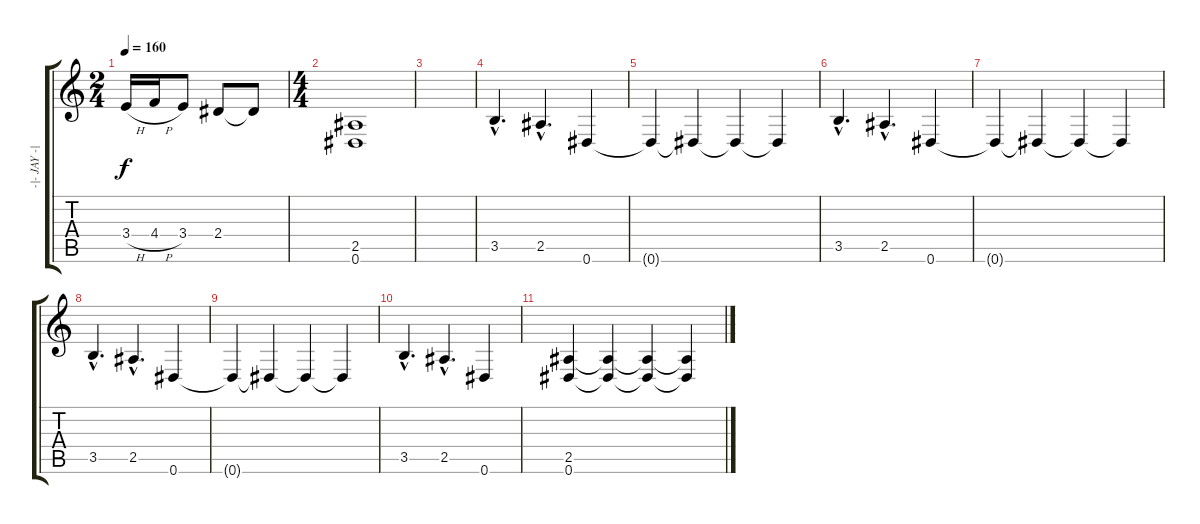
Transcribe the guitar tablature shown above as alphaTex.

\track ("-|- JAY -|-" "-|- JAY -|") {instrument overdrivenguitar}
\staff {score tabs}
\tuning (Eb4 Bb3 Gb3 Db3 Ab2 Eb2) {hide}
\ts (2 4)
\tempo 160
\clef g2
\ks c
3.4{h}.16{dy f} 4.4{h}.16 3.4.8 2.4.8 2.4{t}.8 |
\ts (4 4)
(2.5 0.6).1 |
|
3.5{hac}.4{d} 2.5{hac}.4{d} 0.6.4 |
0.6{t}.4 0.6{t}.4 0.6{t}.4 0.6{t}.4 |
3.5{hac}.4{d} 2.5{hac}.4{d} 0.6.4 |
0.6{t}.4 0.6{t}.4 0.6{t}.4 0.6{t}.4 |
3.5{hac}.4{d} 2.5{hac}.4{d} 0.6.4 |
0.6{t}.4 0.6{t}.4 0.6{t}.4 0.6{t}.4 |
3.5{hac}.4{d} 2.5{hac}.4{d} 0.6.4 |
(2.5 0.6).4 (2.5{t} 0.6{t}).4 (2.5{t} 0.6{t}).4 (2.5{t} 0.6{t}).4
